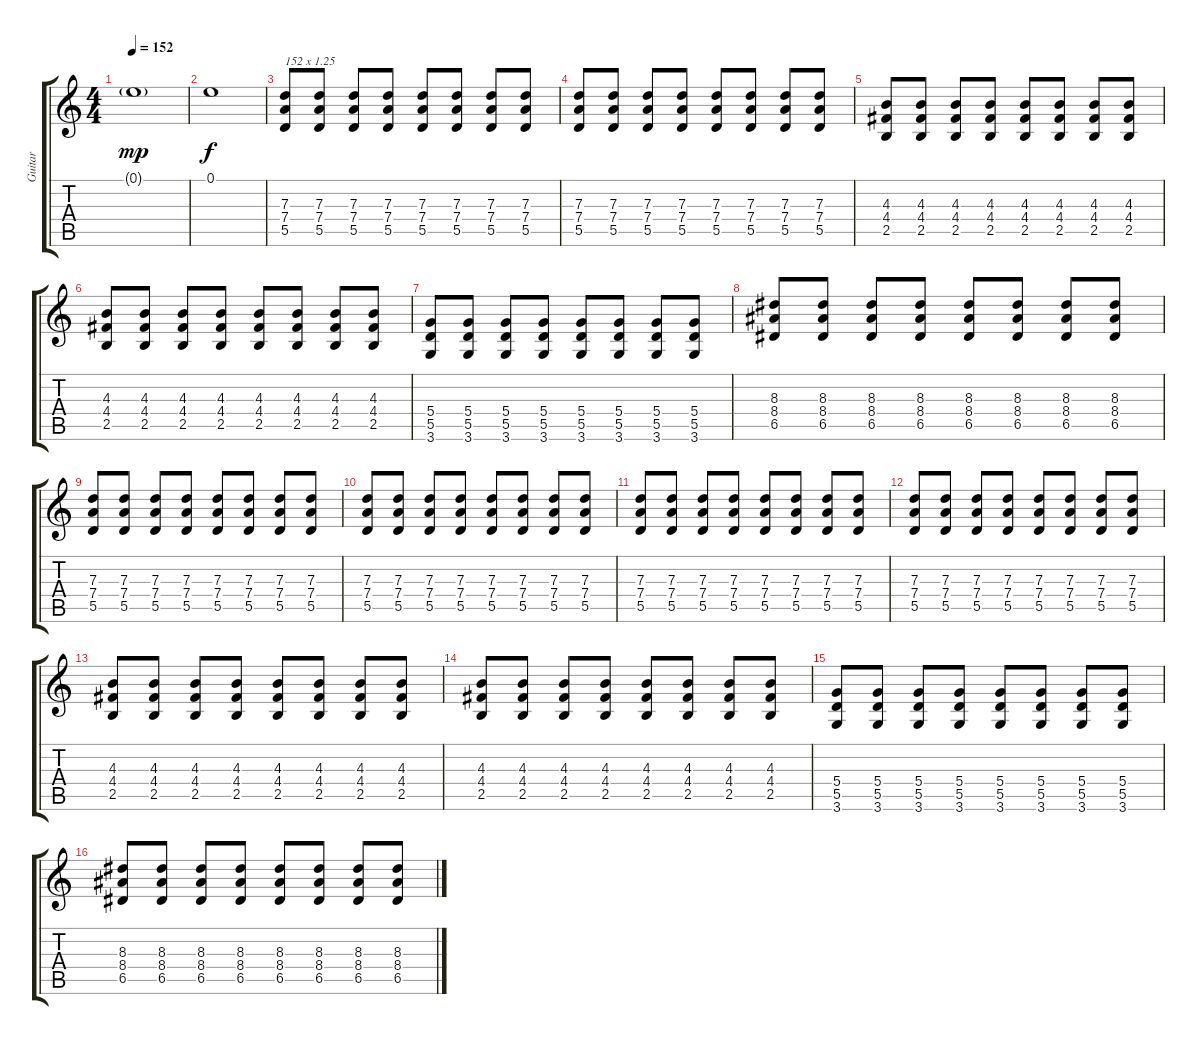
\track ("Guitar" "Guitar") {instrument overdrivenguitar}
\staff {score tabs}
\tuning (E4 B3 G3 D3 A2 E2) {hide}
\ts (4 4)
\tempo 152
\clef g2
\ks c
0.1{g}.1{dy mp instrument overdrivenguitar} |
0.1.1{dy f} |
(7.3 7.4 5.5).8{txt "152 x 1.25"} (7.3 7.4 5.5).8 (7.3 7.4 5.5).8 (7.3 7.4 5.5).8 (7.3 7.4 5.5).8 (7.3 7.4 5.5).8 (7.3 7.4 5.5).8 (7.3 7.4 5.5).8 |
(7.3 7.4 5.5).8 (7.3 7.4 5.5).8 (7.3 7.4 5.5).8 (7.3 7.4 5.5).8 (7.3 7.4 5.5).8 (7.3 7.4 5.5).8 (7.3 7.4 5.5).8 (7.3 7.4 5.5).8 |
(4.3 4.4 2.5).8 (4.3 4.4 2.5).8 (4.3 4.4 2.5).8 (4.3 4.4 2.5).8 (4.3 4.4 2.5).8 (4.3 4.4 2.5).8 (4.3 4.4 2.5).8 (4.3 4.4 2.5).8 |
(4.3 4.4 2.5).8 (4.3 4.4 2.5).8 (4.3 4.4 2.5).8 (4.3 4.4 2.5).8 (4.3 4.4 2.5).8 (4.3 4.4 2.5).8 (4.3 4.4 2.5).8 (4.3 4.4 2.5).8 |
(5.4 5.5 3.6).8 (5.4 5.5 3.6).8 (5.4 5.5 3.6).8 (5.4 5.5 3.6).8 (5.4 5.5 3.6).8 (5.4 5.5 3.6).8 (5.4 5.5 3.6).8 (5.4 5.5 3.6).8 |
(8.3 8.4 6.5).8 (8.3 8.4 6.5).8 (8.3 8.4 6.5).8 (8.3 8.4 6.5).8 (8.3 8.4 6.5).8 (8.3 8.4 6.5).8 (8.3 8.4 6.5).8 (8.3 8.4 6.5).8 |
(7.3 7.4 5.5).8 (7.3 7.4 5.5).8 (7.3 7.4 5.5).8 (7.3 7.4 5.5).8 (7.3 7.4 5.5).8 (7.3 7.4 5.5).8 (7.3 7.4 5.5).8 (7.3 7.4 5.5).8 |
(7.3 7.4 5.5).8 (7.3 7.4 5.5).8 (7.3 7.4 5.5).8 (7.3 7.4 5.5).8 (7.3 7.4 5.5).8 (7.3 7.4 5.5).8 (7.3 7.4 5.5).8 (7.3 7.4 5.5).8 |
(7.3 7.4 5.5).8 (7.3 7.4 5.5).8 (7.3 7.4 5.5).8 (7.3 7.4 5.5).8 (7.3 7.4 5.5).8 (7.3 7.4 5.5).8 (7.3 7.4 5.5).8 (7.3 7.4 5.5).8 |
(7.3 7.4 5.5).8 (7.3 7.4 5.5).8 (7.3 7.4 5.5).8 (7.3 7.4 5.5).8 (7.3 7.4 5.5).8 (7.3 7.4 5.5).8 (7.3 7.4 5.5).8 (7.3 7.4 5.5).8 |
(4.3 4.4 2.5).8 (4.3 4.4 2.5).8 (4.3 4.4 2.5).8 (4.3 4.4 2.5).8 (4.3 4.4 2.5).8 (4.3 4.4 2.5).8 (4.3 4.4 2.5).8 (4.3 4.4 2.5).8 |
(4.3 4.4 2.5).8 (4.3 4.4 2.5).8 (4.3 4.4 2.5).8 (4.3 4.4 2.5).8 (4.3 4.4 2.5).8 (4.3 4.4 2.5).8 (4.3 4.4 2.5).8 (4.3 4.4 2.5).8 |
(5.4 5.5 3.6).8 (5.4 5.5 3.6).8 (5.4 5.5 3.6).8 (5.4 5.5 3.6).8 (5.4 5.5 3.6).8 (5.4 5.5 3.6).8 (5.4 5.5 3.6).8 (5.4 5.5 3.6).8 |
(8.3 8.4 6.5).8 (8.3 8.4 6.5).8 (8.3 8.4 6.5).8 (8.3 8.4 6.5).8 (8.3 8.4 6.5).8 (8.3 8.4 6.5).8 (8.3 8.4 6.5).8 (8.3 8.4 6.5).8
